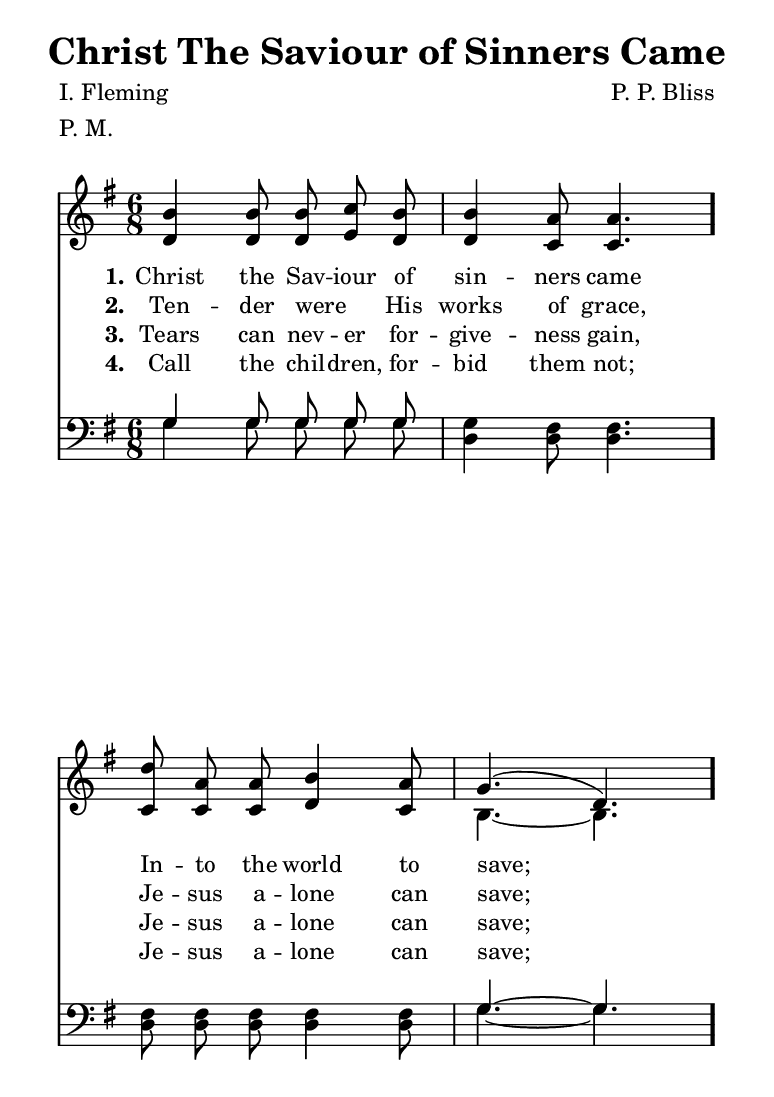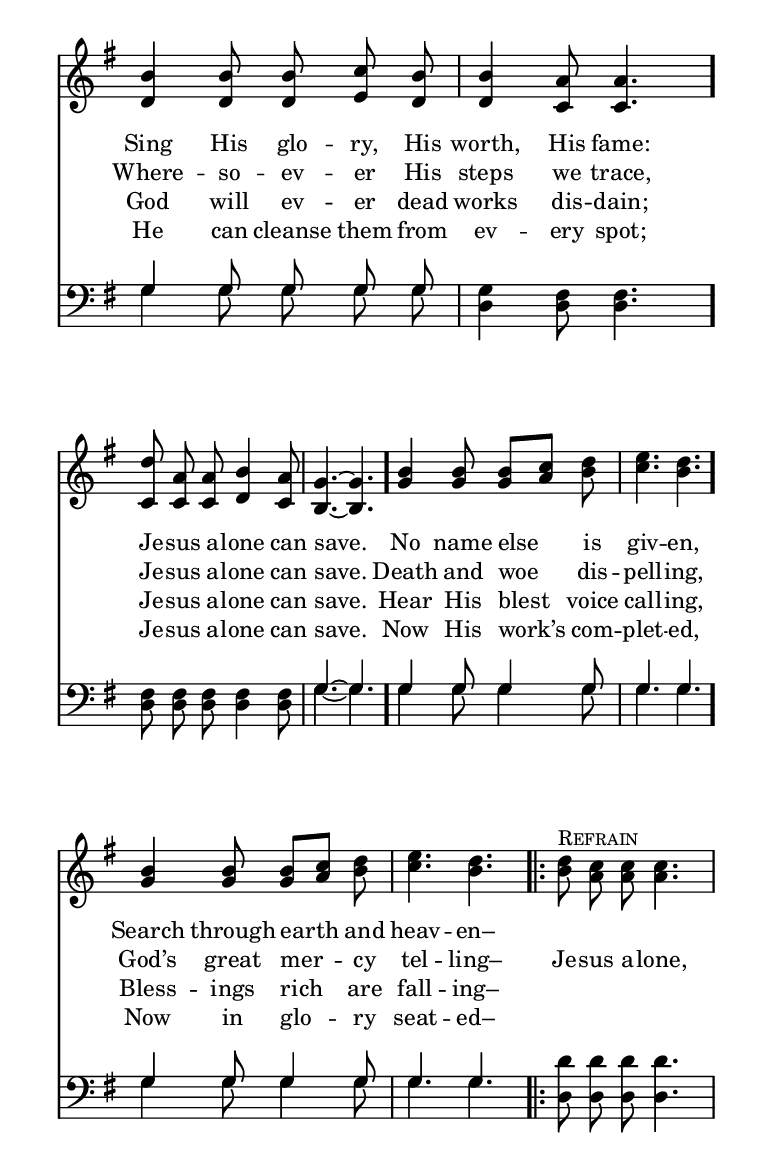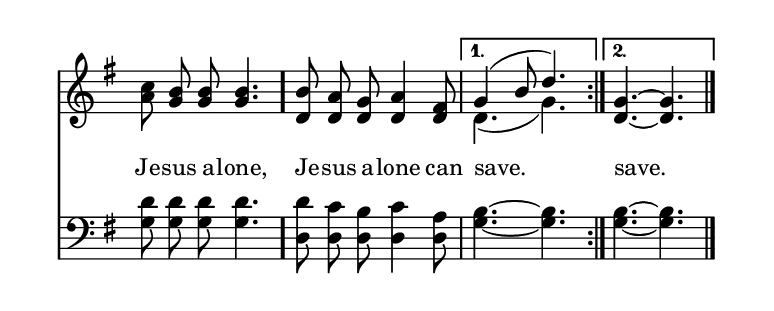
\include "common/global.ily"
\paper {
  \include "common/paper.ily"
}

\header{
  %children
  hymnnumber = "332"
  title = "Christ The Saviour of Sinners Came"
  tunename = "Wonderful Words of Life"
  meter = "P. M."
  poet = "I. Fleming"
  composer = "P. P. Bliss"
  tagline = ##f
}

global = {
  \include "common/overrides.ily"
  \override Staff.TimeSignature.style = #'numbered
  \time 6/8
  \override Score.MetronomeMark.transparent = ##t % hide all fermata changes too
  \tempo 4=80
  \key g \major
  \autoBeamOff
}

patternA = { c4 c8 c c c | c4 c8 c4. }
patternB = { c8 c c c4 c8 | c4. c }
patternC = { c4 c8 c8[ c] c | c4. c }
patternD = { c4 c8 c4 c8 | c4. c }
patternE = { c8 c c c4. }
patternF = { c8 c c c4 c8 }

notesSoprano = {
\global
\relative c'' {

  \changePitch \patternA { b b b c b | b a a }
  \changePitch \patternB { d a a b a | g( d) }
  \changePitch \patternA { b' b b c b | b a a }
  \changePitch \patternB { d a a b a | g ~ g }
  \changePitch \patternC { b b b c d | e d }
  \changePitch \patternC { b b b c d | e d } \bar ".|:-||"

  \repeat volta 2 {
    \changePitch \patternE { d^\markup { \small \caps "Refrain" } c c c | c b b b }
    \changePitch \patternF { b a g a fis | }
  } \alternative {
    { g4( b8 d4.) }
    { g,4. ~ g }
  }

  \bar "|."

}
}

notesAlto = {
\global
\relative e' {

  \changePitch \patternA { d d d e d | d c c }
  \changePitch \patternB { c c c d c | b ~ b }
  \changePitch \patternA { d d d e d | d c c }
  \changePitch \patternB { c c c d c | b ~ b }
  \changePitch \patternC { g' g g a b | c b }
  \changePitch \patternC { g g g a b | c b }

  \repeat volta 2 {
    \changePitch \patternE { b a a a | a g g g }
    \changePitch \patternF { d d d d d | }
  } \alternative {
    { d4.( g) }
    { d4. ~ d }
  }

}
}

notesTenor = {
\global
\relative a {

  \changePitch \patternA { g g g g g | g fis fis }
  \changePitch \patternB { fis fis fis fis fis | g ~ g }
  \changePitch \patternA { g g g g g | g fis fis }
  \changePitch \patternB { fis fis fis fis fis | g ~ g }
  \changePitch \patternD { g g g g | g g }
  \changePitch \patternD { g g g g | g g }

  \repeat volta 2 {
    \changePitch \patternE { d' d d d | d d d d }
    \changePitch \patternF { d c b c a | }
  } \alternative {
    { b4. ~ b }
    { b4. ~ b }
  }

}
}

notesBass = {
\global
\relative f {

  \changePitch \patternA { g g g g g | d d d }
  \changePitch \patternB { d d d d d | g ~ g }
  \changePitch \patternA { g g g g g | d d d }
  \changePitch \patternB { d d d d d | g ~ g }
  \changePitch \patternD { g g g g | g g }
  \changePitch \patternD { g g g g | g g }

  \repeat volta 2 {
    \changePitch \patternE { d d d d | g g g g }
    \changePitch \patternF { d d d d d | }
  } \alternative {
    { g4. ~ g }
    { g4. ~ g }
  }

}
}

Refrain = \lyricmode {

Je -- sus a -- lone, Je -- sus a -- lone, \bar "."
Je -- sus a -- lone can save. %{HIDE>%} save. %{<HIDE%} % \bar "."
%LYRICS Je -- sus a -- lone, Je -- sus a -- lone,
%LYRICS Je -- sus a -- lone can save.

}

wordsA = \lyricmode {
\set stanza = "1."

Christ the Sav -- iour of sin -- ners came \bar "." % original does not have line-end bars
In -- to the world to save; \bar "."
Sing His glo -- ry, His worth, His fame: \bar "."
Je -- sus a -- lone can save. \bar "."
No name else is giv -- en, \bar "."
Search through earth and heav -- en– % \bar "."

}

wordsB = \lyricmode {
\set stanza = "2."

Ten -- der were _ His works of grace,
Je -- sus a -- lone can save;
Where -- so -- ev -- er His steps we trace,
Je -- sus a -- lone can save.
Death and woe dis -- pell -- ing,
God’s great mer -- cy tel -- ling–

\Refrain

}

wordsC = \lyricmode {
\set stanza = "3."

Tears can nev -- er for -- give -- ness gain,
Je -- sus a -- lone can save;
God will ev -- er dead works dis -- dain;
Je -- sus a -- lone can save.
Hear His blest voice call -- ing,
Bless -- ings rich are fall -- ing–

}

wordsD = \lyricmode {
\set stanza = "4."

Call the chil -- dren, for -- bid them not;
Je -- sus a -- lone can save;
He can cleanse them from ev -- ery spot;
Je -- sus a -- lone can save.
Now His work’s com -- plet -- ed,
Now in glo -- ry seat -- ed–

}

\score {
  \context ChoirStaff <<
    \context Staff = upper <<
      \set Staff.autoBeaming = ##f
      \set ChoirStaff.systemStartDelimiter = #'SystemStartBar
      \set ChoirStaff.printPartCombineTexts = ##f
      \partcombine #'(2 . 9) \notesSoprano \notesAlto
      \context NullVoice = sopranos { \voiceOne << \notesSoprano >> }
      \context NullVoice = altos { \voiceTwo << \notesAlto >> }
      \context Lyrics = one   \lyricsto sopranos \wordsA
      \context Lyrics = two   \lyricsto sopranos \wordsB
      \context Lyrics = three \lyricsto sopranos \wordsC
      \context Lyrics = four  \lyricsto sopranos \wordsD
    >>
    \context Staff = men <<
      \set Staff.autoBeaming = ##f
      \clef bass
      \set ChoirStaff.printPartCombineTexts = ##f
      \partcombine #'(2 . 9) \notesTenor \notesBass
      \context NullVoice = tenors { \voiceOne << \notesTenor >> }
      \context NullVoice = basses { \voiceTwo << \notesBass >> }
    >>
  >>
  \layout {
    \include "common/layout.ily"
  }
}

\score {
  \unfoldRepeats \context ChoirStaff <<
    \context Staff = upper <<
      \context Voice = sopranos { \voiceOne << \notesSoprano >> }
      \context Voice = altos { \voiceTwo << \notesAlto >> }
    >>
    \context Staff = men <<
      \context Voice = tenors { \voiceOne << \notesTenor >> }
      \context Voice = basses { \voiceTwo << \notesBass >> }
    >>
  >>
  \midi{
    \include "common/midi.ily"
  }
}

\version "2.19.49"  % necessary for upgrading to future LilyPond versions.

% vi:set et ts=2 sw=2 ai nocindent syntax=lilypond:
